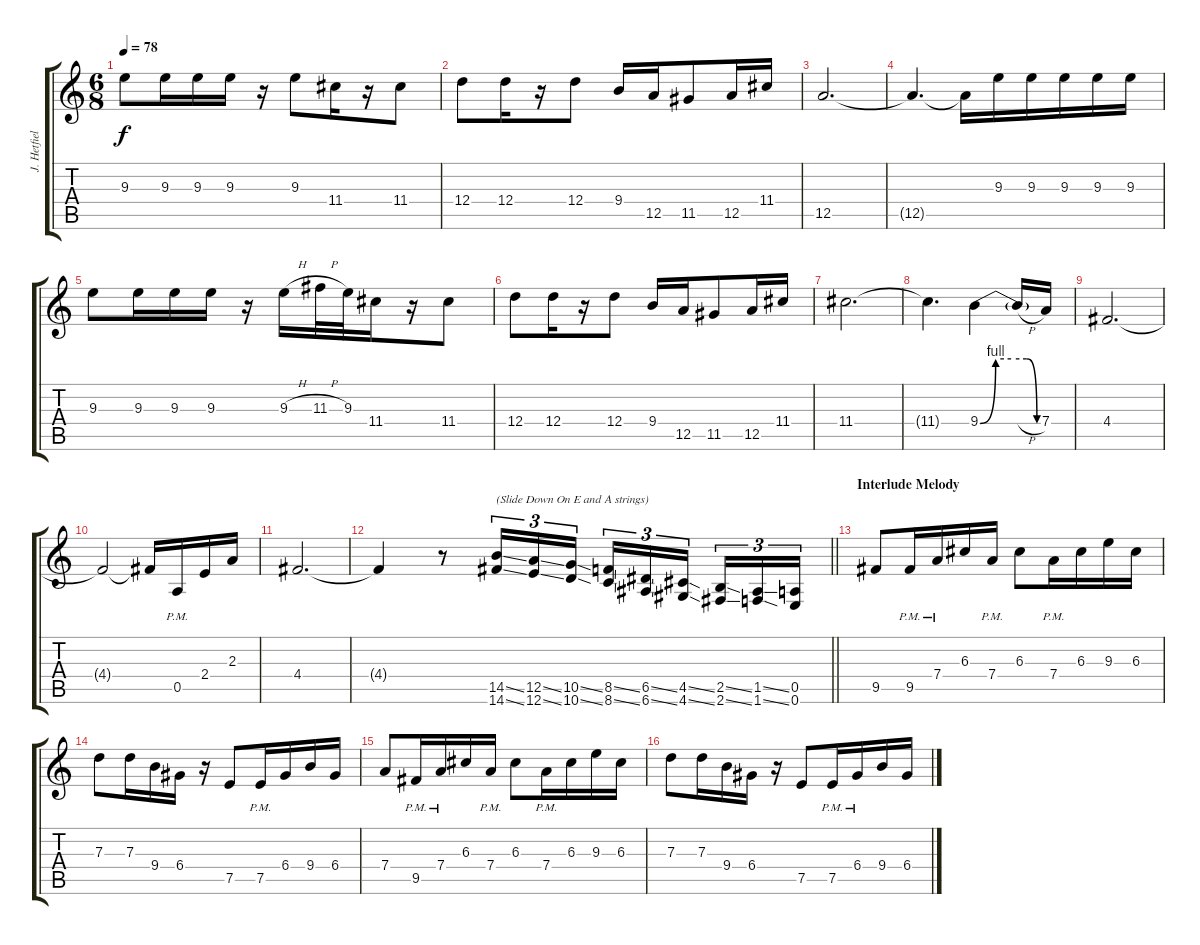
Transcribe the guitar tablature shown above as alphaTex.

\track ("J. Hetfield (Rhythm)" "J. Hetfiel") {instrument distortionguitar}
\staff {score tabs}
\tuning (E4 B3 G3 D3 A2 E2) {hide}
\ts (6 8)
\tempo 78
\clef g2
\ks c
9.3.8{dy f} 9.3.16 9.3.16 9.3.16 r.16 9.3.8 11.4.16 r.16 11.4.8 |
12.4.8 12.4.16 r.16 12.4.8 9.4.16 12.5.16 11.5.8 12.5.16 11.4.16 |
12.5.2{d} |
12.5{t}.4{d} 12.5{t}.16 9.3.16 9.3.16 9.3.16 9.3.16 9.3.16 |
9.3.8 9.3.16 9.3.16 9.3.16 r.16 9.3{h}.16 11.3{h}.32 9.3.32 11.4.16 r.16 11.4.8 |
12.4.8 12.4.16 r.16 12.4.8 9.4.16 12.5.16 11.5.8 12.5.16 11.4.16 |
11.4.2{d} |
11.4{t}.4{d} 9.4{be (custom 0 0 15 4 30 4 45 4 55 0 60 0)}.4 9.4{h t}.16 7.4.16 |
4.4.2{d} |
4.4{t}.2 4.4{t}.16 0.5{pm}.16 2.4.16 2.3.16 |
4.4.2{d} |
\barLineRight lightlight
4.4{t}.4 r.8 (14.5{ss} 14.6{ss}).16{tu (3 2) txt "(Slide Down On E and A strings)"} (12.5{ss} 12.6{ss}).16{tu (3 2)} (10.5{ss} 10.6{ss}).16{tu (3 2) beam splitsecondary} (8.5{ss} 8.6{ss}).16{tu (3 2)} (6.5{ss} 6.6{ss}).16{tu (3 2)} (4.5{ss} 4.6{ss}).16{tu (3 2) beam splitsecondary} (2.5{ss} 2.6{ss}).16{tu (3 2)} (1.5{ss} 1.6{ss}).16{tu (3 2)} (0.5 0.6).16{tu (3 2)} |
\section ("" "Interlude Melody")
9.5.8 9.5{pm}.16 7.4{pm}.16 6.3.16 7.4{pm}.16 6.3.8 7.4{pm}.16 6.3.16 9.3.16 6.3.16 |
7.3.8 7.3.16 9.4.16 6.4.16 r.16 7.5.8 7.5{pm}.16 6.4.16 9.4.16 6.4.16 |
7.4.8 9.5{pm}.16 7.4{pm}.16 6.3.16 7.4{pm}.16 6.3.8 7.4{pm}.16 6.3.16 9.3.16 6.3.16 |
7.3.8 7.3.16 9.4.16 6.4.16 r.16 7.5.8 7.5{pm}.16 6.4{pm}.16 9.4.16 6.4.16
